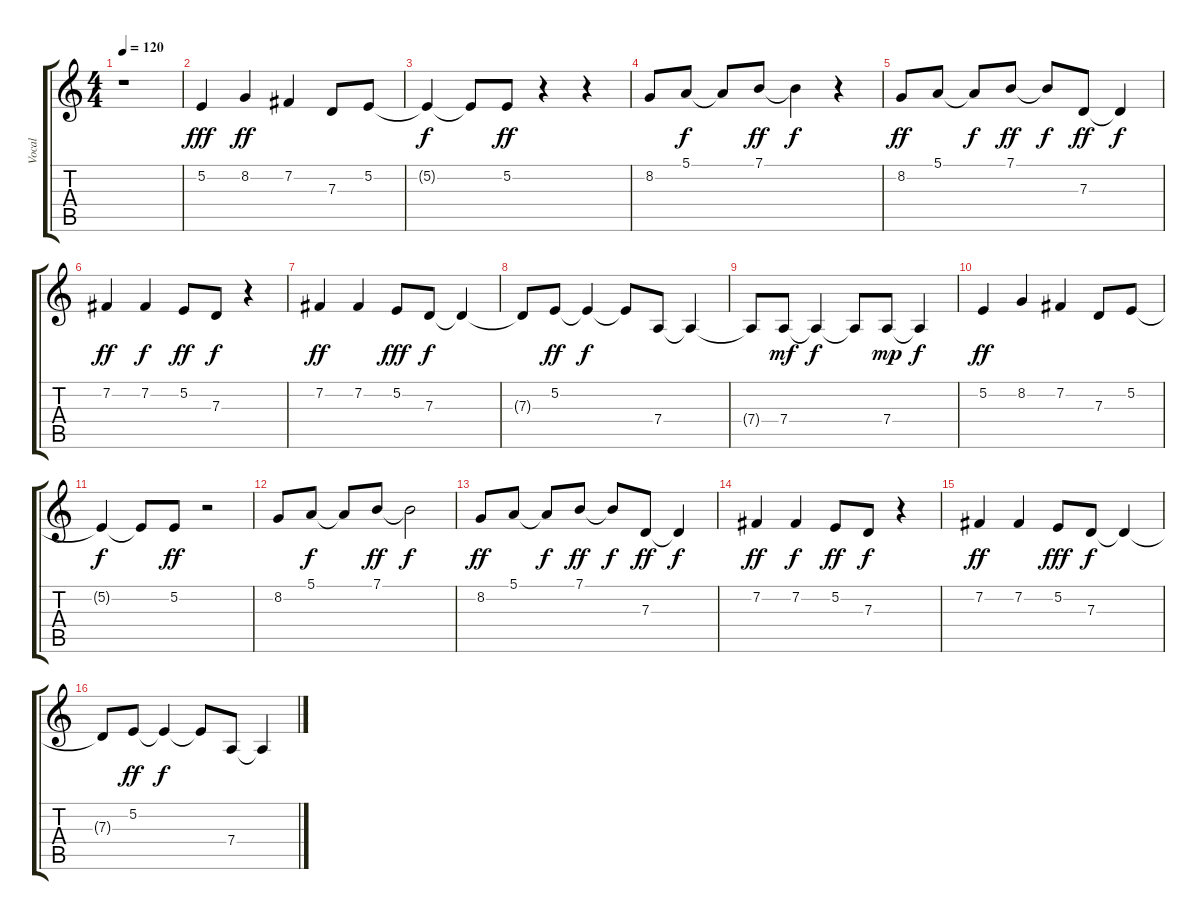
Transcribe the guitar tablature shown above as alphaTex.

\track ("Vocal" "Vocal") {instrument violin}
\staff {score tabs}
\tuning (E4 B3 G3 D3 A2 E2) {hide}
\ts (4 4)
\tempo 120
\clef g2
\ks c
r.1{dy f} |
5.2.4{dy fff} 8.2.4{dy ff} 7.2.4 7.3.8 5.2.8 |
5.2{t}.4{dy f} 5.2{t}.8 5.2.8{dy ff} r.4 r.4 |
8.2.8 5.1.8{dy f} 5.1{t}.8 7.1.8{dy ff} 7.1{t}.4{dy f} r.4 |
8.2.8{dy ff} 5.1.8 5.1{t}.8{dy f} 7.1.8{dy ff} 7.1{t}.8{dy f} 7.3.8{dy ff} 7.3{t}.4{dy f} |
7.2.4{dy ff} 7.2.4{dy f} 5.2.8{dy ff} 7.3.8{dy f} r.4 |
7.2.4{dy ff} 7.2.4 5.2.8{dy fff} 7.3.8{dy f} 7.3{t}.4 |
7.3{t}.8 5.2.8{dy ff} 5.2{t}.4{dy f} 5.2{t}.8 7.4.8 7.4{t}.4 |
7.4{t}.8 7.4.8{dy mf} 7.4{t}.4{dy f} 7.4{t}.8 7.4.8{dy mp} 7.4{t}.4{dy f} |
5.2.4{dy ff} 8.2.4 7.2.4 7.3.8 5.2.8 |
5.2{t}.4{dy f} 5.2{t}.8 5.2.8{dy ff} r.2 |
8.2.8 5.1.8{dy f} 5.1{t}.8 7.1.8{dy ff} 7.1{t}.2{dy f} |
8.2.8{dy ff} 5.1.8 5.1{t}.8{dy f} 7.1.8{dy ff} 7.1{t}.8{dy f} 7.3.8{dy ff} 7.3{t}.4{dy f} |
7.2.4{dy ff} 7.2.4{dy f} 5.2.8{dy ff} 7.3.8{dy f} r.4 |
7.2.4{dy ff} 7.2.4 5.2.8{dy fff} 7.3.8{dy f} 7.3{t}.4 |
7.3{t}.8 5.2.8{dy ff} 5.2{t}.4{dy f} 5.2{t}.8 7.4.8 7.4{t}.4
